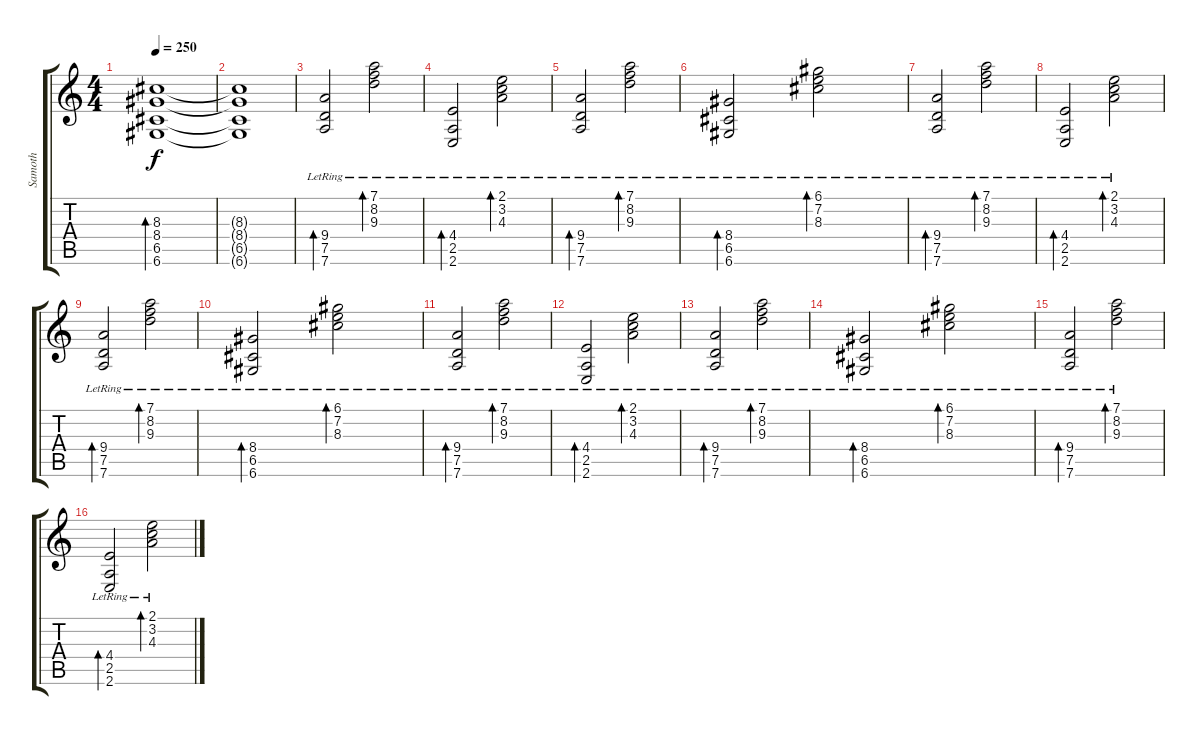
\track ("Samoth" "Samoth") {instrument distortionguitar}
\staff {score tabs}
\tuning (D4 A3 F3 C3 G2 D2) {hide}
\ts (4 4)
\tempo 250
\clef g2
\ks c
(8.3 8.4 6.5 6.6).1{bd 240 dy f} |
(8.3{t} 8.4{t} 6.5{t} 6.6{t}).1 |
(9.4{lr} 7.5{lr} 7.6{lr}).2{bd 480} (7.1{lr} 8.2{lr} 9.3{lr}).2{bd 480} |
(4.4{lr} 2.5{lr} 2.6{lr}).2{bd 480} (2.1{lr} 3.2{lr} 4.3{lr}).2{bd 480} |
(9.4{lr} 7.5{lr} 7.6{lr}).2{bd 480} (7.1{lr} 8.2{lr} 9.3{lr}).2{bd 480} |
(8.4{lr} 6.5{lr} 6.6{lr}).2{bd 480} (6.1{lr} 7.2{lr} 8.3{lr}).2{bd 480} |
(9.4{lr} 7.5{lr} 7.6{lr}).2{bd 480} (7.1{lr} 8.2{lr} 9.3{lr}).2{bd 480} |
(4.4{lr} 2.5{lr} 2.6{lr}).2{bd 480} (2.1{lr} 3.2{lr} 4.3{lr}).2{bd 480} |
(9.4{lr} 7.5{lr} 7.6{lr}).2{bd 480} (7.1{lr} 8.2{lr} 9.3{lr}).2{bd 480} |
(8.4{lr} 6.5{lr} 6.6{lr}).2{bd 480} (6.1{lr} 7.2{lr} 8.3{lr}).2{bd 480} |
(9.4{lr} 7.5{lr} 7.6{lr}).2{bd 480} (7.1{lr} 8.2{lr} 9.3{lr}).2{bd 480} |
(4.4{lr} 2.5{lr} 2.6{lr}).2{bd 480} (2.1{lr} 3.2{lr} 4.3{lr}).2{bd 480} |
(9.4{lr} 7.5{lr} 7.6{lr}).2{bd 480} (7.1{lr} 8.2{lr} 9.3{lr}).2{bd 480} |
(8.4{lr} 6.5{lr} 6.6{lr}).2{bd 480} (6.1{lr} 7.2{lr} 8.3{lr}).2{bd 480} |
(9.4{lr} 7.5{lr} 7.6{lr}).2{bd 480} (7.1{lr} 8.2{lr} 9.3{lr}).2{bd 480} |
(4.4{lr} 2.5{lr} 2.6{lr}).2{bd 480} (2.1{lr} 3.2{lr} 4.3{lr}).2{bd 480}
